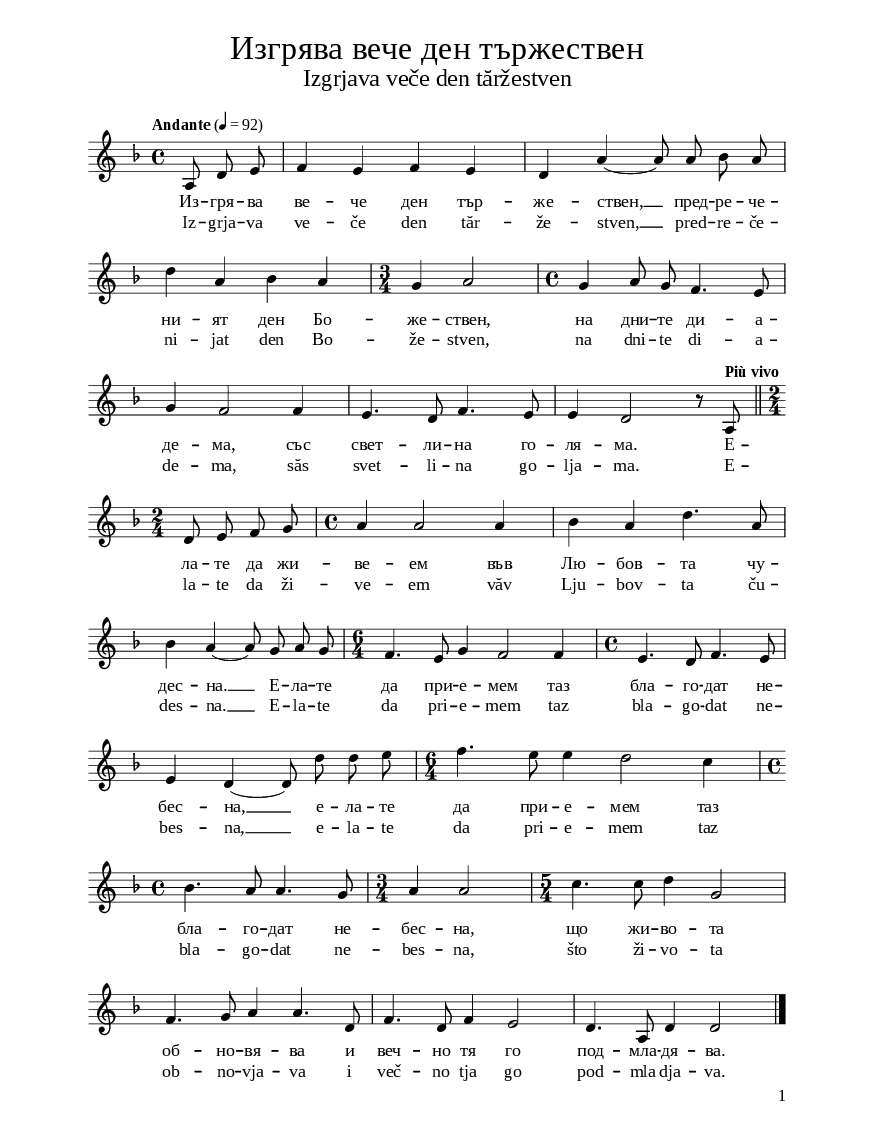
\version "2.24.1"

% include paper part and global functions
\include "include/globals.ily"

\bookpart {
  \label #'ref022
  \tocItem \markup "Изгрява вече ден тържествен – Izgrjava veče den tăržestven"
  \include "include/bookpart-paper.ily"
  \score {
    \include "include/score-layout.ily"

    \new Voice \absolute {
      \clef treble
      \key d \minor
      \time 4/4
      \tempoFunc "Andante" 4 "92"
      \autoBeamOff

      \partial 4.

      a8 d'8 e'8 |f'4 e'4 f'4 e'4 |d'4 a'4 ~ a'8 a'8 bes'8 a'8 \break |
      d''4 a'4 bes'4 a'4 |\time 3/4  g'4 a'2 | \time 4/4  g'4 a'8 g'8 f'4. e'8 \break
      g'4 f'2 f'4 |  e'4. d'8 f'4. e'8 | e'4 d'2 r8 \tempo "Più vivo" a8 | \bar "||" \time 2/4 \break
      d'8 e'8 f'8 g'8 | \time 4/4  a'4 a'2 a'4 | bes'4 a'4 d''4. a'8 \break |
      bes'4 a'4 ~ a'8 g'8 a'8 g'8 |  \time 6/4  f'4. e'8 g'4 f'2 f'4 | \time 4/4  e'4. d'8 f'4. e'8 \break |
      e'4 d'4 ~ d'8 d''8 d''8 e''8 | \time 6/4  f''4. e''8 e''4 d''2 c''4 \break
      \time 4/4  bes'4. a'8 a'4. g'8 |  \time 3/4  a'4 a'2 | \time 5/4  c''4. c''8 d''4 g'2 \break |
      f'4. g'8 a'4 a'4. d'8 | f'4. d'8 f'4 e'2 | d'4. a8 d'4 d'2 \bar "|." \pageBreak
    }
    \addlyrics {
      Из -- гря -- ва ве -- че ден тър -- же -- ствен, __ пред -- ре -- че
      -- ни -- ят ден Бо -- же -- ствен, на дни --
      те ди -- а -- де -- ма, със свет -- ли -- на го
      -- ля -- ма. Е -- ла -- те да жи -- ве -- ем във
      Лю -- бов -- та чу -- дес -- на. __ Е -- ла -- те
      да при -- е -- мем таз бла -- го -- дат не --
      бес -- на, __ е -- ла -- те да при -- е -- мем таз
      бла -- го -- дат не -- бес -- на, що жи -- во --
      та об -- но -- вя -- ва и веч -- но тя го под
      -- мла -- дя -- ва.
    }
    \addlyrics {
      Iz -- grja -- va ve -- če den tăr -- že -- stven, __ pred -- re -- če
      -- ni -- jat den Bo -- že -- stven, na dni --
      te di -- a -- de -- ma, săs svet -- li -- na go
      -- lja -- ma. E -- la -- te da ži -- ve -- em văv
      Lju -- bov -- ta ču -- des -- na. __ E -- la -- te
      da pri -- e -- mem taz bla -- go -- dat ne --
      bes -- na, __ e -- la -- te da pri -- e -- mem taz
      bla -- go -- dat ne -- bes -- na, što ži -- vo --
      ta ob -- no -- vja -- va i več -- no tja go pod
      -- mla -- dja -- va.
    }
    \header {
      title = \titleFunc "Изгрява вече ден тържествен" "Izgrjava veče den tăržestven"
    }

    \midi{}

  } % score

  \pageBreak

  \markup \fontsize #bgCoupletFontSize {
    \hspace #3
    \override #`(baseline-skip . ,bgCoupletBaselineSkip)
    \column {

      \line { 2. И носи Радост за душата, }
      \line {   "   " и прогласява Свободата}
      \line {   "   " и Мир с Любов пресвята}
      \line {   "   " за всички на земята. }


      \line { " " }
      \line { "   " \italic {Припев: } }

      \line { " " }
      \line {  3.  О, ден прекрасен, вечно благо, }
      \line {   "   " кому за тебе не е драго? }
      \line {   "   " За всичките години}
      \line {   "   " по-скоро обнови ни! }

      \line { " " }
      \line { "   " \italic {Припев: } }
    }

    \hspace #1
    \override #`(baseline-skip . ,bgCoupletBaselineSkip)
    \column {

      \line { 2. I nosi Radost za dušata, }
      \line {   "   " i proglasjava Svobodata}
      \line {   "   " i Mir s Ljubov presvjata}
      \line {   "   " za vsički na zemjata. }


      \line { " " }
      \line { "   " \italic {Pripev: } }

      \line { " " }
      \line {  3.  O, den prekrasen, večno blago, }
      \line {   "   " komu za tebe ne e drago? }
      \line {   "   " Za vsičkite godini}
      \line {   "   " po-skoro obnovi ni! }

      \line { " " }
      \line { "   " \italic {Pripev: } }
    }    %column

  } % markup


  \markup \empty-two


  % include foreign translation(s) of the song
  \version "2.24.0"

\markup \fill-line { \fontsize #deTitleFontSize "Der feierliche Tag bricht schon an" }
\markup \null


\markup \fontsize #deCoupletFontSize {
  \hspace #1
  \override #`(baseline-skip . ,deCoupletBaselineSkip)


  \column {
    \line { 1. Der feierliche Tag bricht schon an, }
    \line {   "   " der vorhergesagte göttliche Tag, }
    \line {   "   " ein Diadem der Tage,}
    \line {   "   " mit seinem großen Licht. }
    \line {   "   " die Morgenröte des neuen Lebens. }

    \line { " " }
    \line { "   " \italic { Refrain :}  }
    \line {"   " Kommt, auf dass wir }
    \line {   "   "in der wunderbaren Liebe leben. }
    \line {   "   " Kommt, auf dass wir  }
    \line {   "   " diesen himmlischen Segen empfangen, }
    \line {   "   " welcher das Leben erneuert }
    \line {   "   " und es ewig verjüngt. }
  }



  \hspace #-1
  \override #`(baseline-skip . ,bgCoupletBaselineSkip)
  \column {

    \line {2. Und er bringt Freude für die Seele }
    \line {   "   "und verkündet die Freiheit }
    \line {   "   " Und den Frieden mit allheiliger Liebe }
    \line {   "   " für alle auf der Erde. }

    \line { " " }
    \line { "   " \italic { Refrain } ... }

    \line { " " }
    \line { 3. O, wunderschöner Tag, ewiges Wohl, }
    \line {   "   " wem ist das nicht wertvoll? }
    \line {   "   " Erneuere uns bald }
    \line {   "   " für all die Jahre.}


  }




}










} % bookpart
